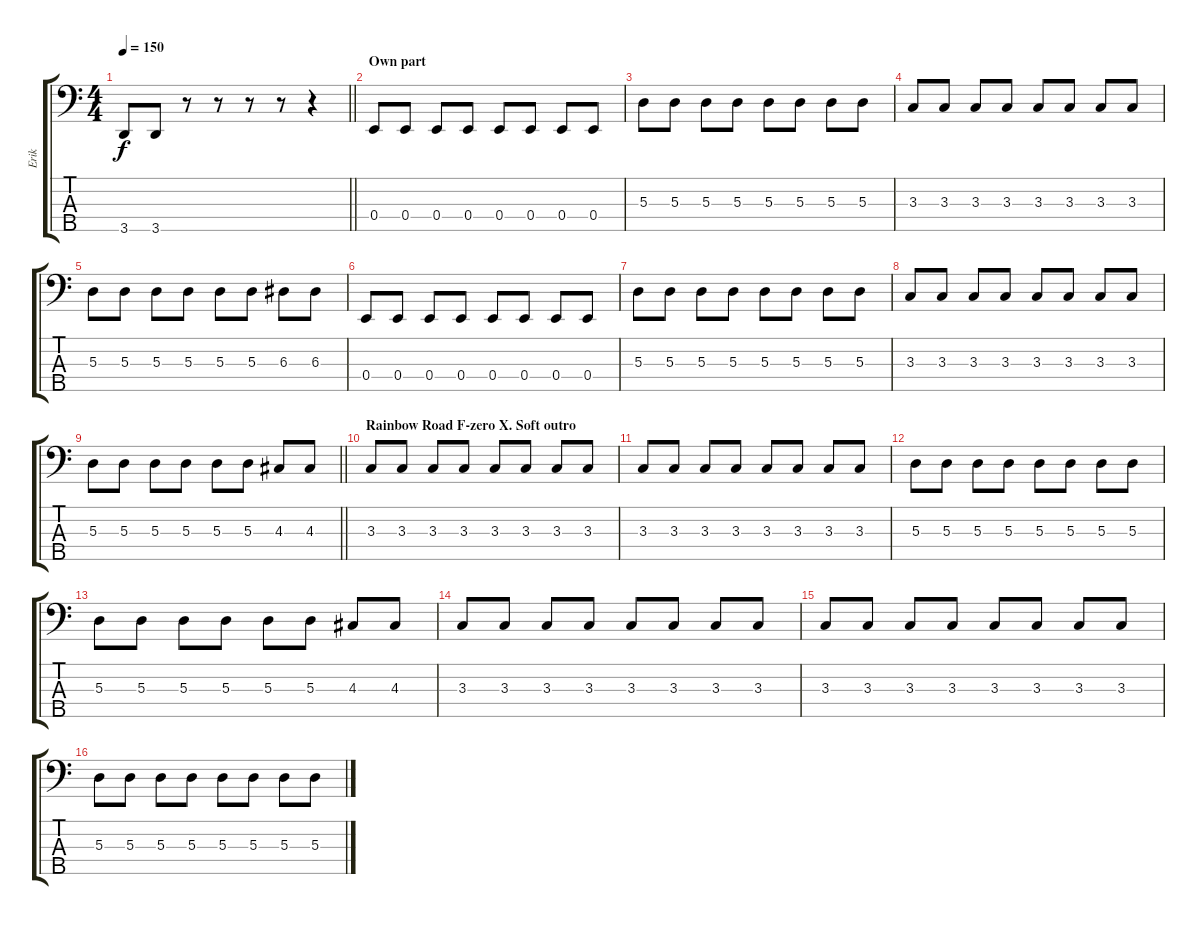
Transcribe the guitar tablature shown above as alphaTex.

\track ("Erik" "Erik") {instrument electricbassfinger}
\staff {score tabs}
\tuning (G2 D2 A1 E1 B0) {hide}
\ts (4 4)
\tempo 150
\clef f4
\barLineRight lightlight
\ks c
3.5.8{dy f} 3.5.8 r.8 r.8 r.8 r.8 r.4 |
\section ("" "Own part")
0.4.8 0.4.8 0.4.8 0.4.8 0.4.8 0.4.8 0.4.8 0.4.8 |
5.3.8 5.3.8 5.3.8 5.3.8 5.3.8 5.3.8 5.3.8 5.3.8 |
3.3.8 3.3.8 3.3.8 3.3.8 3.3.8 3.3.8 3.3.8 3.3.8 |
5.3.8 5.3.8 5.3.8 5.3.8 5.3.8 5.3.8 6.3.8 6.3.8 |
0.4.8 0.4.8 0.4.8 0.4.8 0.4.8 0.4.8 0.4.8 0.4.8 |
5.3.8 5.3.8 5.3.8 5.3.8 5.3.8 5.3.8 5.3.8 5.3.8 |
3.3.8 3.3.8 3.3.8 3.3.8 3.3.8 3.3.8 3.3.8 3.3.8 |
\barLineRight lightlight
5.3.8 5.3.8 5.3.8 5.3.8 5.3.8 5.3.8 4.3.8 4.3.8 |
\section ("" "Rainbow Road F-zero X. Soft outro")
3.3.8 3.3.8 3.3.8 3.3.8 3.3.8 3.3.8 3.3.8 3.3.8 |
3.3.8 3.3.8 3.3.8 3.3.8 3.3.8 3.3.8 3.3.8 3.3.8 |
5.3.8 5.3.8 5.3.8 5.3.8 5.3.8 5.3.8 5.3.8 5.3.8 |
5.3.8 5.3.8 5.3.8 5.3.8 5.3.8 5.3.8 4.3.8 4.3.8 |
3.3.8 3.3.8 3.3.8 3.3.8 3.3.8 3.3.8 3.3.8 3.3.8 |
3.3.8 3.3.8 3.3.8 3.3.8 3.3.8 3.3.8 3.3.8 3.3.8 |
5.3.8 5.3.8 5.3.8 5.3.8 5.3.8 5.3.8 5.3.8 5.3.8
